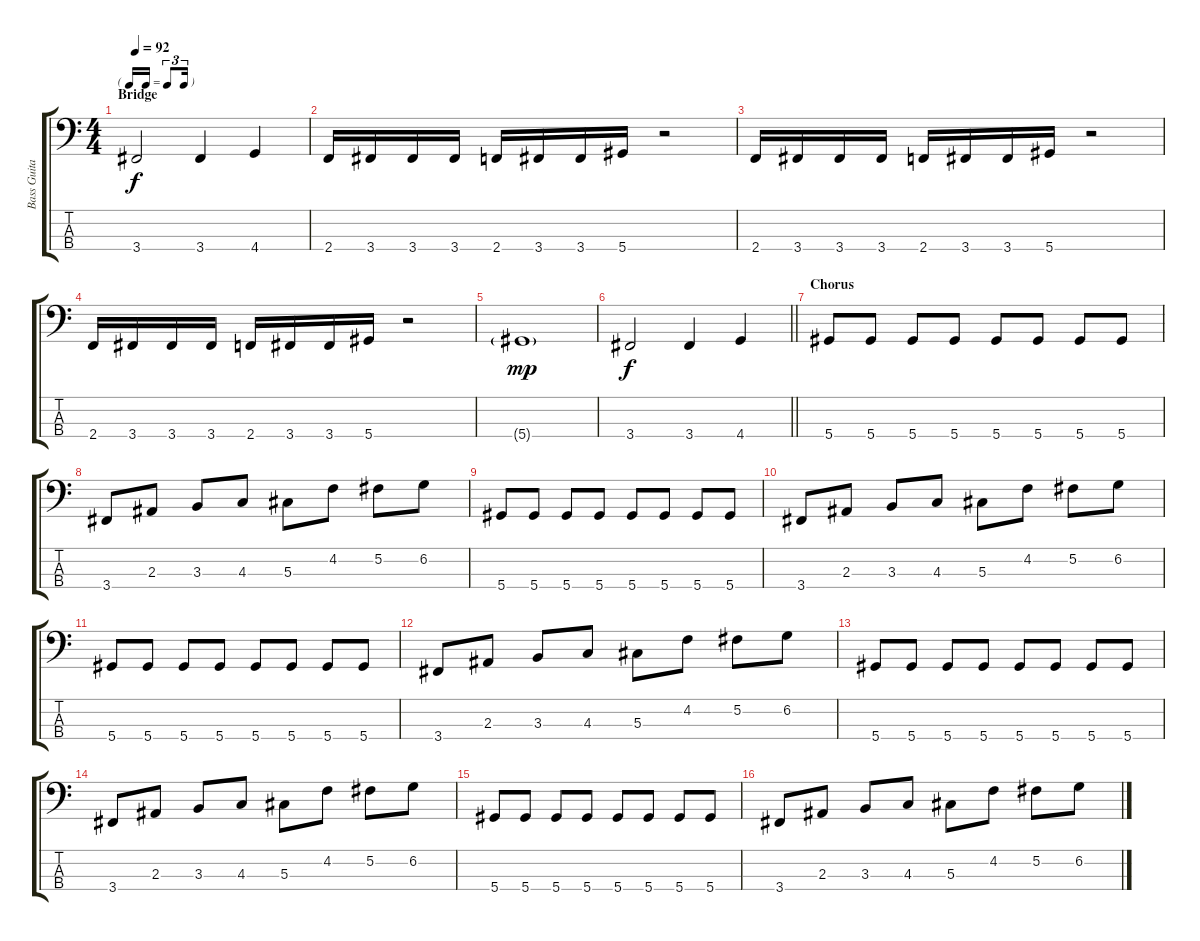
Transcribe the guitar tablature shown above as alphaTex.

\track ("Bass Guitar" "Bass Guita") {instrument electricbasspick}
\staff {score tabs}
\tuning (Gb2 Db2 Ab1 Eb1) {hide}
\ts (4 4)
\tf triplet16th
\section ("" "Bridge")
\tempo 92
\clef f4
\ks c
3.4.2{dy f} 3.4.4 4.4.4 |
2.4.16 3.4.16 3.4.16 3.4.16 2.4.16 3.4.16 3.4.16 5.4.16 r.2 |
2.4.16 3.4.16 3.4.16 3.4.16 2.4.16 3.4.16 3.4.16 5.4.16 r.2 |
2.4.16 3.4.16 3.4.16 3.4.16 2.4.16 3.4.16 3.4.16 5.4.16 r.2 |
5.4{g}.1{dy mp} |
\barLineRight lightlight
3.4.2{dy f} 3.4.4 4.4.4 |
\section ("" "Chorus")
5.4.8 5.4.8 5.4.8 5.4.8 5.4.8 5.4.8 5.4.8 5.4.8 |
3.4.8 2.3.8 3.3.8 4.3.8 5.3.8 4.2.8 5.2.8 6.2.8 |
5.4.8 5.4.8 5.4.8 5.4.8 5.4.8 5.4.8 5.4.8 5.4.8 |
3.4.8 2.3.8 3.3.8 4.3.8 5.3.8 4.2.8 5.2.8 6.2.8 |
5.4.8 5.4.8 5.4.8 5.4.8 5.4.8 5.4.8 5.4.8 5.4.8 |
3.4.8 2.3.8 3.3.8 4.3.8 5.3.8 4.2.8 5.2.8 6.2.8 |
5.4.8 5.4.8 5.4.8 5.4.8 5.4.8 5.4.8 5.4.8 5.4.8 |
3.4.8 2.3.8 3.3.8 4.3.8 5.3.8 4.2.8 5.2.8 6.2.8 |
5.4.8 5.4.8 5.4.8 5.4.8 5.4.8 5.4.8 5.4.8 5.4.8 |
3.4.8 2.3.8 3.3.8 4.3.8 5.3.8 4.2.8 5.2.8 6.2.8
